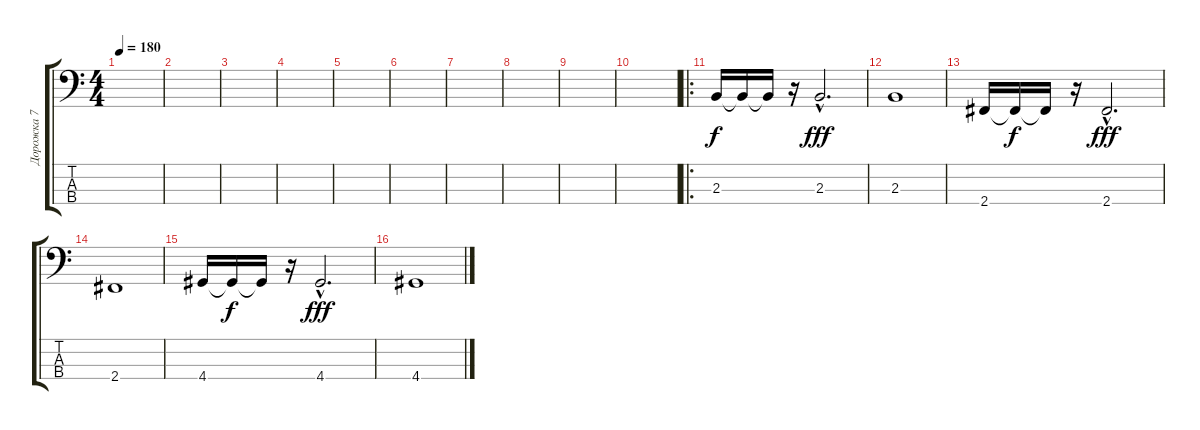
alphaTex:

\track ("Дорожка 7" "Дорожка 7") {instrument fretlessbass}
\staff {score tabs}
\tuning (G2 D2 A1 E1) {hide}
\ts (4 4)
\tempo 180
\clef f4
\ks c
|
|
|
|
|
|
|
|
|
|
\ro
2.3.16 2.3{t}.16{dy f} 2.3{t}.16 r.16 2.3{hac}.2{d dy fff} |
2.3.1 |
2.4.16 2.4{t}.16{dy f} 2.4{t}.16 r.16 2.4{hac}.2{d dy fff} |
2.4.1 |
4.4.16 4.4{t}.16{dy f} 4.4{t}.16 r.16 4.4{hac}.2{d dy fff} |
4.4.1
